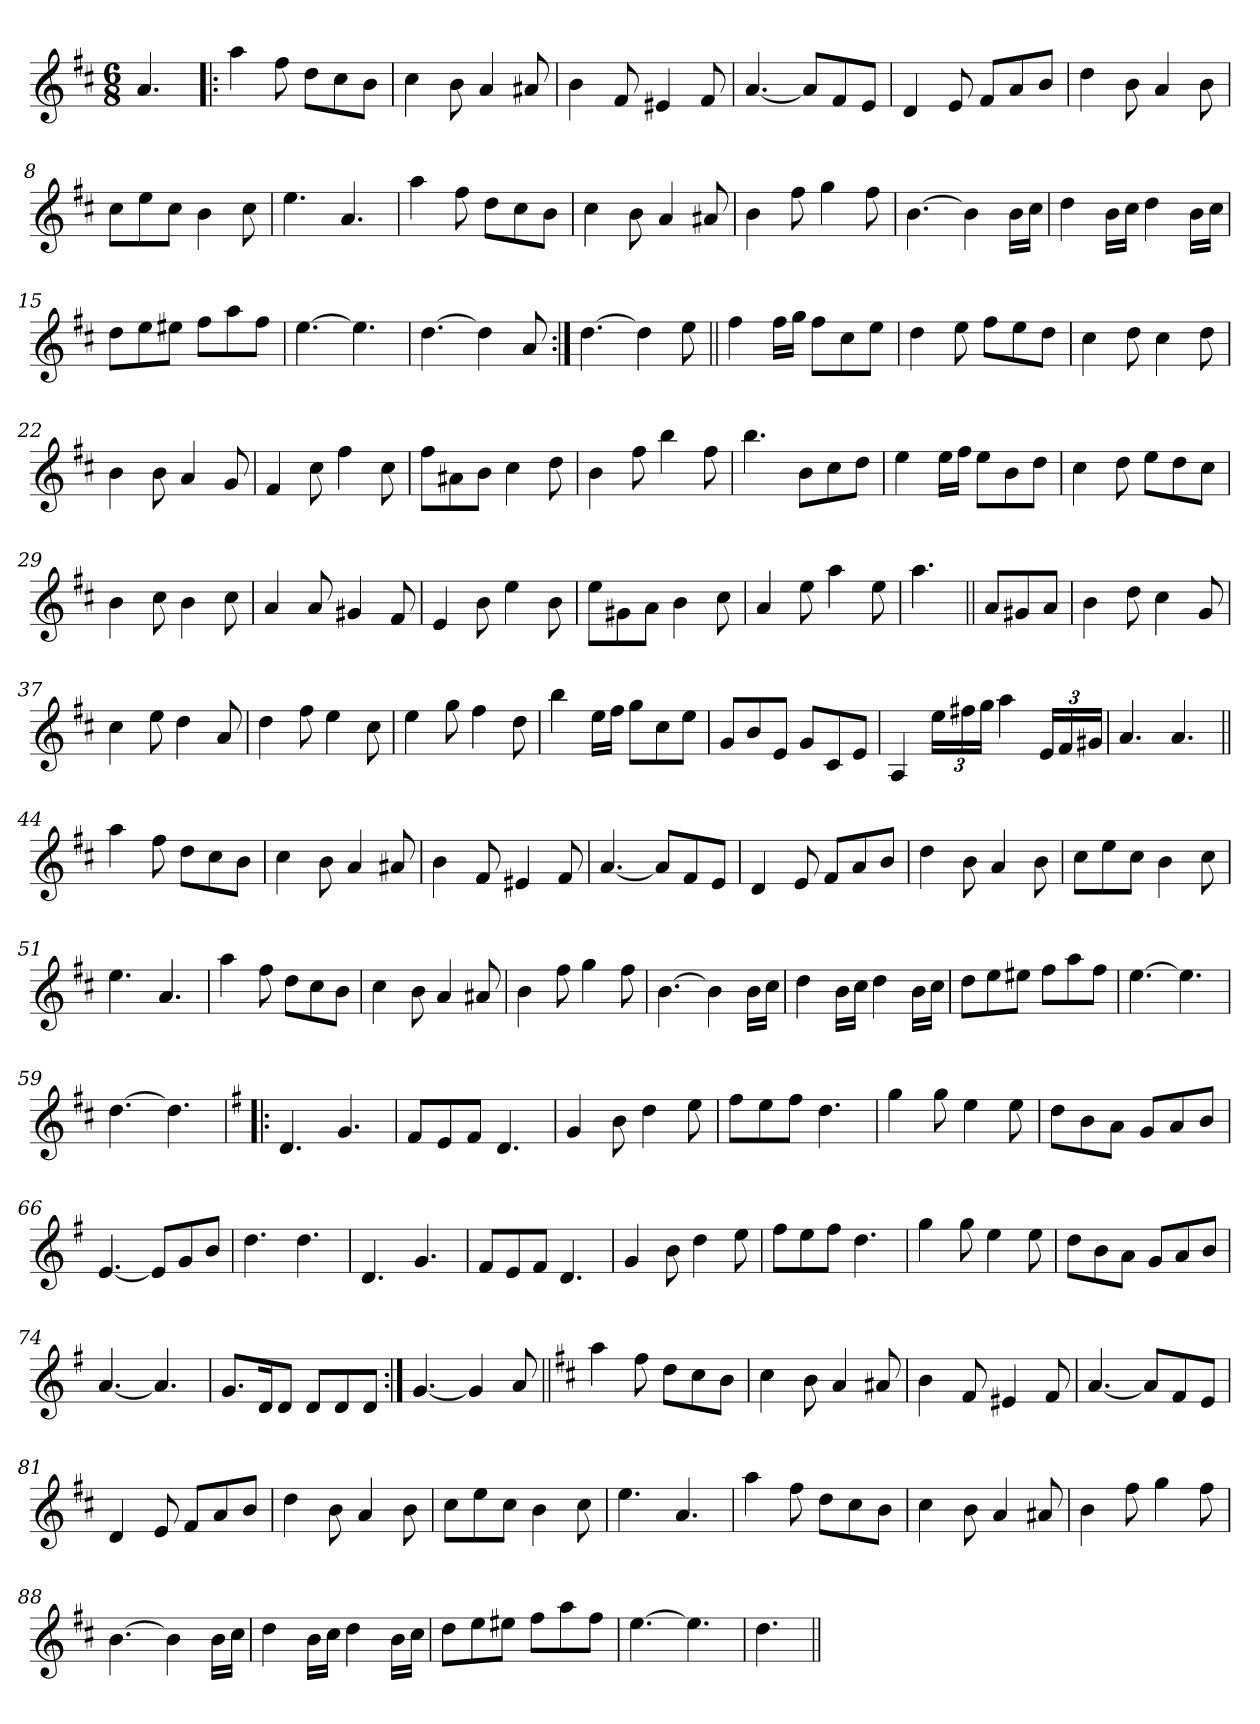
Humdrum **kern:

**kern
*part1
*staff1
*clefG2
*k[f#c#]
*D:
*M6/8
*MM165
=1
4.a/
=2!|:
4aa\
8ff#\
8dd\L
8cc#\
8b\J
=3
4cc#\
8b\
4a/
8a#X/
=4
4b\
8f#/
4e#X/
8f#/
=5
[4.a/
8a/L]
8f#/
8e/J
=6
4d/
8e/
8f#/L
8a/
8b/J
=7
4dd\
8b\
4a/
8b\
=8
8cc#\L
8ee\
8cc#\J
4b\
8cc#\
=9
4.ee\
4.a/
!!LO:LB:g=z
=10
4aa\
8ff#\
8dd\L
8cc#\
8b\J
=11
4cc#\
8b\
4a/
8a#X/
=12
4b\
8ff#\
4gg\
8ff#\
=13
[4.b\
4b\]
16b\LL
16cc#\JJ
=14
4dd\
16b\LL
16cc#\JJ
4dd\
16b\LL
16cc#\JJ
=15
8dd\L
8ee\
8ee#X\J
8ff#\L
8aa\
8ff#\J
=16
[4.ee\
4.ee\]
=17
[4.dd\
4dd\]
8a/
=18:|!
[4.dd\
4dd\]
8ee\
!!LO:LB:g=z
=19||
4ff#\
16ff#\LL
16gg\JJ
8ff#\L
8cc#\
8ee\J
=20
4dd\
8ee\
8ff#\L
8ee\
8dd\J
=21
4cc#\
8dd\
4cc#\
8dd\
=22
4b\
8b\
4a/
8g/
=23
4f#/
8cc#\
4ff#\
8cc#\
=24
8ff#\L
8a#X\
8b\J
4cc#\
8dd\
=25
4b\
8ff#\
4bb\
8ff#\
=26
4.bb\
8b\L
8cc#\
8dd\J
=27
4ee\
16ee\LL
16ff#\JJ
8ee\L
8b\
8dd\J
!!LO:LB:g=z
=28
4cc#\
8dd\
8ee\L
8dd\
8cc#\J
=29
4b\
8cc#\
4b\
8cc#\
=30
4a/
8a/
4g#X/
8f#/
=31
4e/
8b\
4ee\
8b\
=32
8ee\L
8g#X\
8a\J
4b\
8cc#\
=33
4a/
8ee\
4aa\
8ee\
=34
4.aa\
=35||
8a/L
8g#X/
8a/J
=36
4b\
8dd\
4cc#\
8g/
=37
4cc#\
8ee\
4dd\
8a/
!!LO:LB:g=z
=38
4dd\
8ff#\
4ee\
8cc#\
=39
4ee\
8gg\
4ff#\
8dd\
=40
4bb\
16ee\LL
16ff#\JJ
8gg\L
8cc#\
8ee\J
=41
8g/L
8b/
8e/J
8g/L
8c#/
8e/J
=42
4A/
*Xbrackettup
24ee\LL
24ff#X\
24gg\JJ
4aa\
24e/LL
24f#/
24g#X/JJ
=43
4.a/
4.a/
=44||
4aa\
8ff#\
8dd\L
8cc#\
8b\J
=45
4cc#\
8b\
4a/
8a#X/
!!LO:LB:g=z
=46
4b\
8f#/
4e#X/
8f#/
=47
[4.a/
8a/L]
8f#/
8e/J
=48
4d/
8e/
8f#/L
8a/
8b/J
=49
4dd\
8b\
4a/
8b\
=50
8cc#\L
8ee\
8cc#\J
4b\
8cc#\
=51
4.ee\
4.a/
=52
4aa\
8ff#\
8dd\L
8cc#\
8b\J
=53
4cc#\
8b\
4a/
8a#X/
=54
4b\
8ff#\
4gg\
8ff#\
!!LO:LB:g=z
=55
[4.b\
4b\]
16b\LL
16cc#\JJ
=56
4dd\
16b\LL
16cc#\JJ
4dd\
16b\LL
16cc#\JJ
=57
8dd\L
8ee\
8ee#X\J
8ff#\L
8aa\
8ff#\J
=58
[4.ee\
4.ee\]
=59
[4.dd\
4.dd\]
=60!|:
*k[f#]
*G:
4.d/
4.g/
=61
8f#/L
8e/
8f#/J
4.d/
=62
4g/
8b\
4dd\
8ee\
=63
8ff#\L
8ee\
8ff#\J
4.dd\
!!LO:LB:g=z
=64
4gg\
8gg\
4ee\
8ee\
=65
8dd\L
8b\
8a\J
8g/L
8a/
8b/J
=66
[4.e/
8e/L]
8g/
8b/J
=67
4.dd\
4.dd\
=68
4.d/
4.g/
=69
8f#/L
8e/
8f#/J
4.d/
=70
4g/
8b\
4dd\
8ee\
=71
8ff#\L
8ee\
8ff#\J
4.dd\
=72
4gg\
8gg\
4ee\
8ee\
=73
8dd\L
8b\
8a\J
8g/L
8a/
8b/J
!!LO:LB:g=z
=74
[4.a/
4.a/]
=75
8.g/L
16d/K
8d/J
8d/L
8d/
8d/J
=76:|!
[4.g/
4g/]
8a/
=77||
*k[f#c#]
*D:
4aa\
8ff#\
8dd\L
8cc#\
8b\J
=78
4cc#\
8b\
4a/
8a#X/
=79
4b\
8f#/
4e#X/
8f#/
=80
[4.a/
8a/L]
8f#/
8e/J
=81
4d/
8e/
8f#/L
8a/
8b/J
!!LO:LB:g=z
=82
4dd\
8b\
4a/
8b\
=83
8cc#\L
8ee\
8cc#\J
4b\
8cc#\
=84
4.ee\
4.a/
=85
4aa\
8ff#\
8dd\L
8cc#\
8b\J
=86
4cc#\
8b\
4a/
8a#X/
=87
4b\
8ff#\
4gg\
8ff#\
=88
[4.b\
4b\]
16b\LL
16cc#\JJ
=89
4dd\
16b\LL
16cc#\JJ
4dd\
16b\LL
16cc#\JJ
=90
8dd\L
8ee\
8ee#X\J
8ff#\L
8aa\
8ff#\J
!!LO:PB:g=z
=91
[4.ee\
4.ee\]
=92
4.dd\
=||
*-
